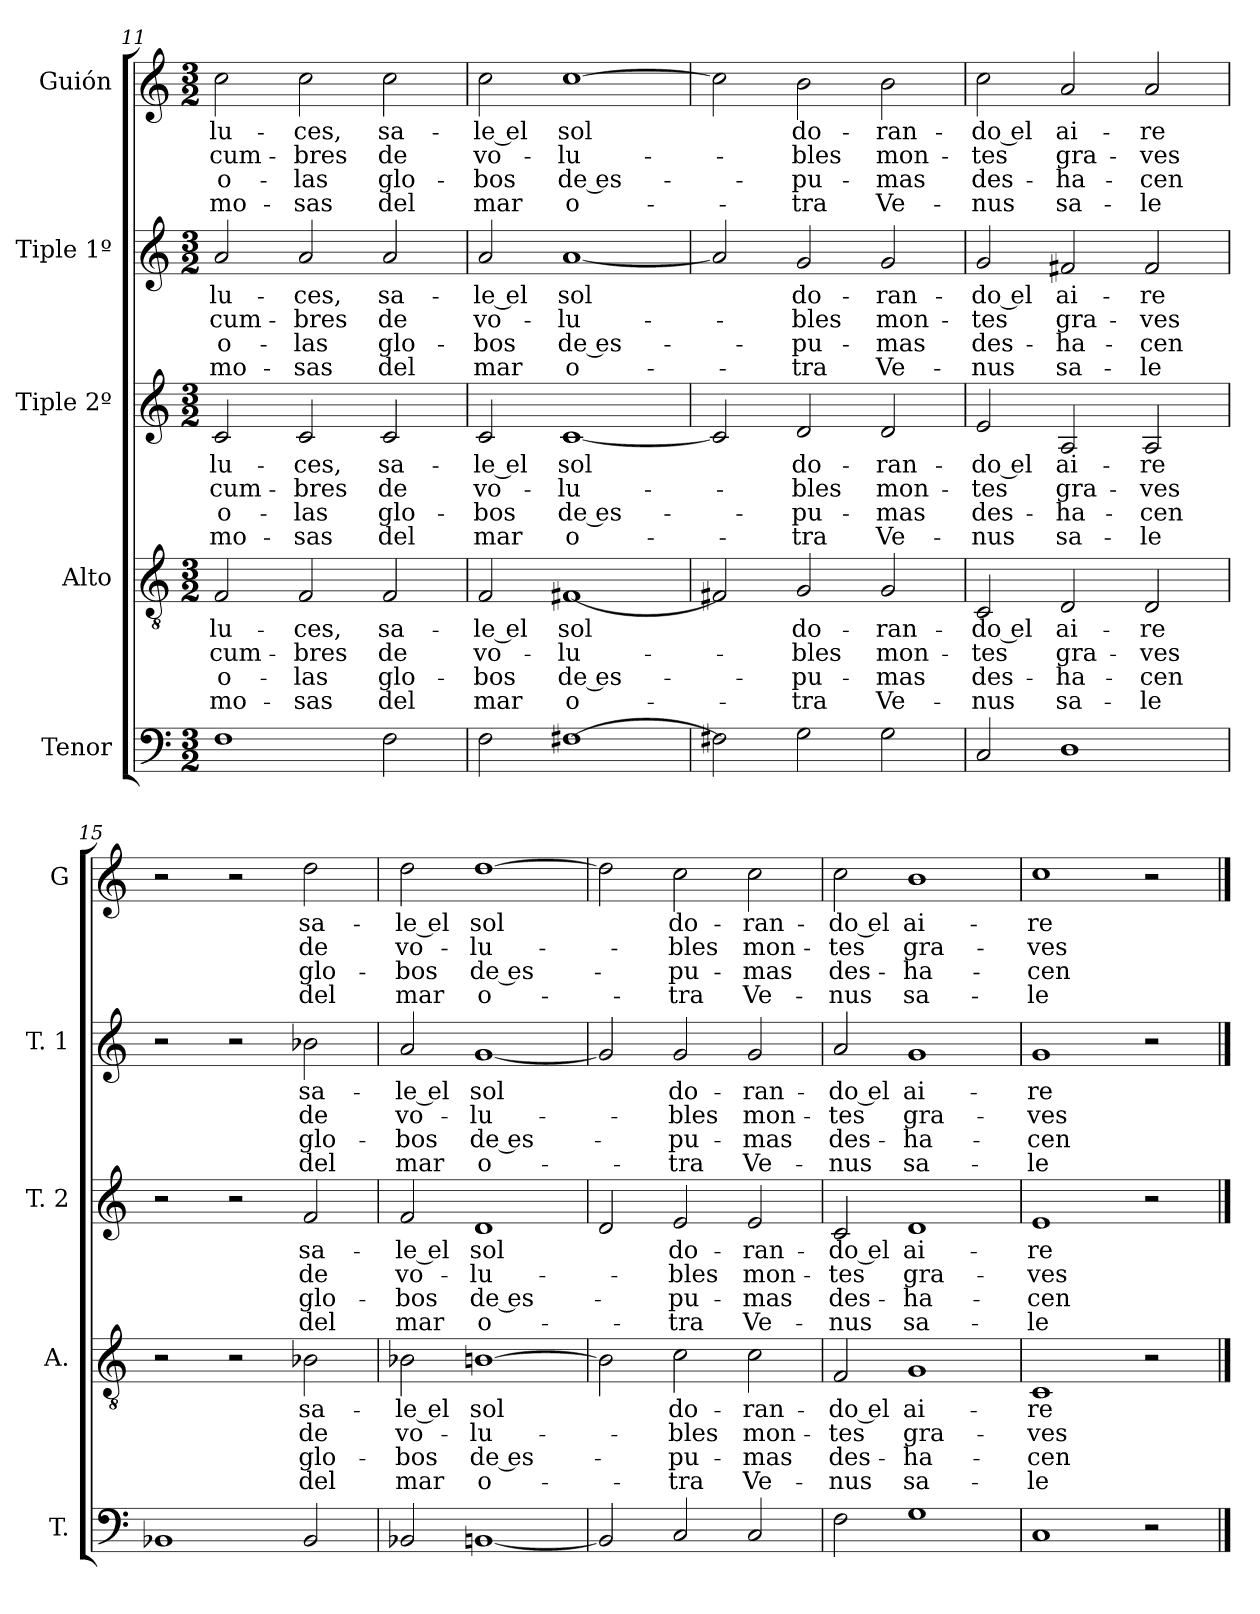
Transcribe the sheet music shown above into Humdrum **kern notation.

**kern	**kern	**text	**text	**text	**text	**kern	**text	**text	**text	**text	**kern	**text	**text	**text	**text	**kern	**text	**text	**text	**text
*part5	*part4	*part4	*part4	*part4	*part4	*part3	*part3	*part3	*part3	*part3	*part2	*part2	*part2	*part2	*part2	*part1	*part1	*part1	*part1	*part1
*staff5	*staff4	*staff4	*staff4	*staff4	*staff4	*staff3	*staff3	*staff3	*staff3	*staff3	*staff2	*staff2	*staff2	*staff2	*staff2	*staff1	*staff1	*staff1	*staff1	*staff1
*I"Tenor	*I"Alto	*	*	*	*	*I"Tiple 2º	*	*	*	*	*I"Tiple 1º	*	*	*	*	*I"Guión	*	*	*	*
*I'T.	*I'A.	*	*	*	*	*I'T. 2	*	*	*	*	*I'T. 1	*	*	*	*	*I'G	*	*	*	*
*clefF4	*clefGv2	*	*	*	*	*clefG2	*	*	*	*	*clefG2	*	*	*	*	*clefG2	*	*	*	*
*M3/2	*M3/2	*	*	*	*	*M3/2	*	*	*	*	*M3/2	*	*	*	*	*M3/2	*	*	*	*
=11	=11	=11	=11	=11	=11	=11	=11	=11	=11	=11	=11	=11	=11	=11	=11	=11	=11	=11	=11	=11
1F	2F	lu-	cum-	o-	-mo-	2c	lu-	cum-	o-	-mo-	2a	lu-	cum-	o-	-mo-	2cc	lu-	cum-	o-	-mo-
.	2F	-ces,	-bres	-las	-sas	2c	-ces,	-bres	-las	-sas	2a	-ces,	-bres	-las	-sas	2cc	-ces,	-bres	-las	-sas
2F	2F	sa-	de	glo-	del	2c	sa-	de	glo-	del	2a	sa-	de	glo-	del	2cc	sa-	de	glo-	del
=12	=12	=12	=12	=12	=12	=12	=12	=12	=12	=12	=12	=12	=12	=12	=12	=12	=12	=12	=12	=12
2F	2F	-le el	vo-	-bos	mar	2c	-le el	vo-	-bos	mar	2a	-le el	vo-	-bos	mar	2cc	-le el	vo-	-bos	mar
[1F#X	[1F#X	sol	-lu-	de es-	o-	[1c	sol	-lu-	de es-	o-	[1a	sol	-lu-	de es-	o-	[1cc	sol	-lu-	de es-	o-
=13	=13	=13	=13	=13	=13	=13	=13	=13	=13	=13	=13	=13	=13	=13	=13	=13	=13	=13	=13	=13
2F#X]	2F#X]	.	.	.	.	2c]	.	.	.	.	2a]	.	.	.	.	2cc]	.	.	.	.
2G	2G	do-	-bles	-pu-	-tra	2d	do-	-bles	-pu-	-tra	2g	do-	-bles	-pu-	-tra	2b	do-	-bles	-pu-	-tra
2G	2G	-ran-	mon-	-mas	Ve-	2d	-ran-	mon-	-mas	Ve-	2g	-ran-	mon-	-mas	Ve-	2b	-ran-	mon-	-mas	Ve-
=14	=14	=14	=14	=14	=14	=14	=14	=14	=14	=14	=14	=14	=14	=14	=14	=14	=14	=14	=14	=14
2C	2C	-do el	-tes	des-	-nus	2e	-do el	-tes	des-	-nus	2g	-do el	-tes	des-	-nus	2cc	-do el	-tes	des-	-nus
1D	2D	ai-	gra-	-ha-	sa-	2A	ai-	gra-	-ha-	sa-	2f#X	ai-	gra-	-ha-	sa-	2a	ai-	gra-	-ha-	sa-
.	2D	-re	-ves	-cen	-le	2A	-re	-ves	-cen	-le	2f#	-re	-ves	-cen	-le	2a	-re	-ves	-cen	-le
=15	=15	=15	=15	=15	=15	=15	=15	=15	=15	=15	=15	=15	=15	=15	=15	=15	=15	=15	=15	=15
1BB-X	2r	.	.	.	.	2r	.	.	.	.	2r	.	.	.	.	2r	.	.	.	.
.	2r	.	.	.	.	2r	.	.	.	.	2r	.	.	.	.	2r	.	.	.	.
2BB-	2B-X	sa-	de	glo-	del	2f	sa-	de	glo-	del	2b-X	sa-	de	glo-	del	2dd	sa-	de	glo-	del
=16	=16	=16	=16	=16	=16	=16	=16	=16	=16	=16	=16	=16	=16	=16	=16	=16	=16	=16	=16	=16
2BB-X	2B-X	-le el	vo-	-bos	mar	2f	-le el	vo-	-bos	mar	2a	-le el	vo-	-bos	mar	2dd	-le el	vo-	-bos	mar
[1BBn	[1Bn	sol	-lu-	de es-	o-	1d	sol	-lu-	de es-	o-	[1g	sol	-lu-	de es-	o-	[1dd	sol	-lu-	de es-	o-
=17	=17	=17	=17	=17	=17	=17	=17	=17	=17	=17	=17	=17	=17	=17	=17	=17	=17	=17	=17	=17
2BB]	2B]	.	.	.	.	2d	.	.	.	.	2g]	.	.	.	.	2dd]	.	.	.	.
2C	2c	do-	-bles	-pu-	-tra	2e	do-	-bles	-pu-	-tra	2g	do-	-bles	-pu-	-tra	2cc	do-	-bles	-pu-	-tra
2C	2c	-ran-	mon-	-mas	Ve-	2e	-ran-	mon-	-mas	Ve-	2g	-ran-	mon-	-mas	Ve-	2cc	-ran-	mon-	-mas	Ve-
=18	=18	=18	=18	=18	=18	=18	=18	=18	=18	=18	=18	=18	=18	=18	=18	=18	=18	=18	=18	=18
2F	2F	-do el	-tes	des-	-nus	2c	-do el	-tes	des-	-nus	2a	-do el	-tes	des-	-nus	2cc	-do el	-tes	des-	-nus
1G	1G	ai-	gra-	-ha-	sa-	1d	ai-	gra-	-ha-	sa-	1g	ai-	gra-	-ha-	sa-	1b	ai-	gra-	-ha-	sa-
=19	=19	=19	=19	=19	=19	=19	=19	=19	=19	=19	=19	=19	=19	=19	=19	=19	=19	=19	=19	=19
1C	1C	-re	-ves	-cen	-le	1e	-re	-ves	-cen	-le	1g	-re	-ves	-cen	-le	1cc	-re	-ves	-cen	-le
2r	2r	.	.	.	.	2r	.	.	.	.	2r	.	.	.	.	2r	.	.	.	.
==	==	==	==	==	==	==	==	==	==	==	==	==	==	==	==	==	==	==	==	==
*-	*-	*-	*-	*-	*-	*-	*-	*-	*-	*-	*-	*-	*-	*-	*-	*-	*-	*-	*-	*-
